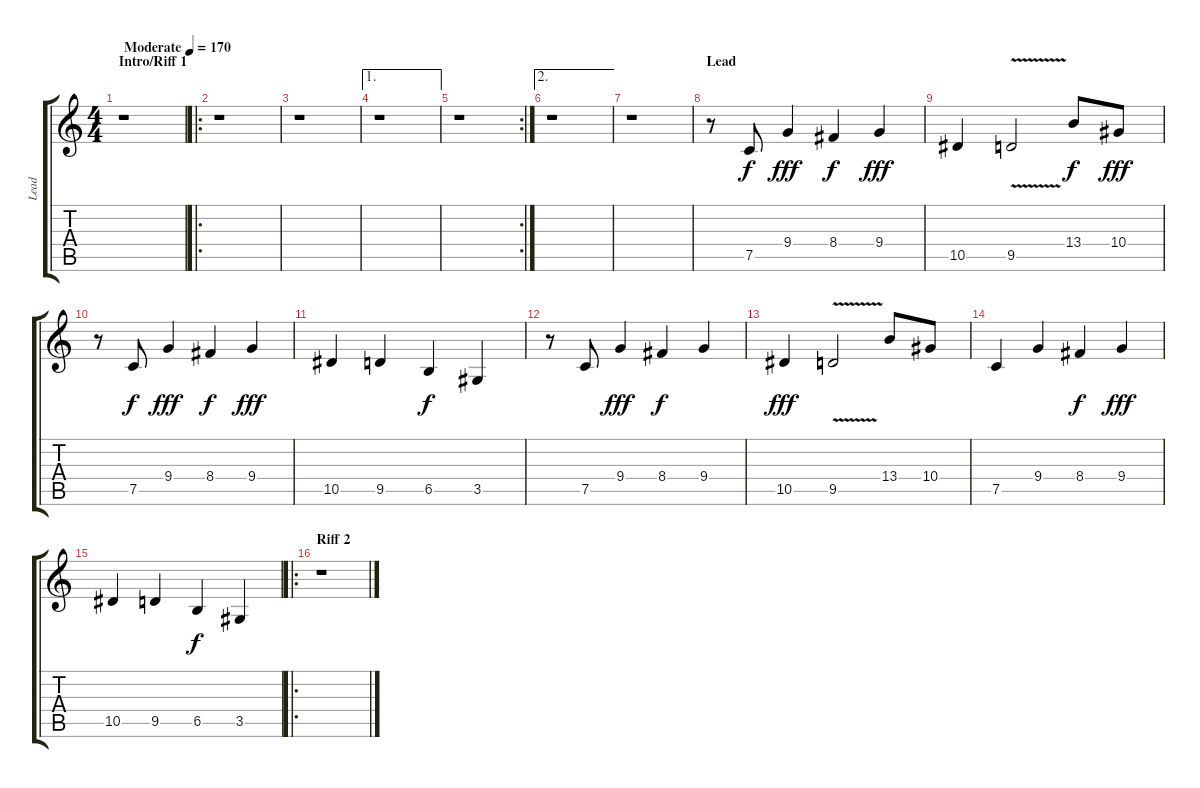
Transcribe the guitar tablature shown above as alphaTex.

\track ("Lead" "Lead") {instrument overdrivenguitar}
\staff {score tabs}
\tuning (C4 G3 Eb3 Bb2 F2 C2) {hide}
\ts (4 4)
\section ("" "Intro/Riff 1")
\tempo (170 "Moderate")
\clef g2
\ks c
r.1{dy f instrument overdrivenguitar} |
\ro
r.1 |
r.1 |
\ae 1
r.1 |
\rc 2
r.1 |
\ae 2
r.1 |
r.1 |
\section ("" "Lead")
r.8 7.5.8 9.4.4{dy fff} 8.4.4{dy f} 9.4.4{dy fff} |
10.5.4 9.5{v}.2 13.4.8{dy f} 10.4.8{dy fff} |
r.8 7.5.8{dy f} 9.4.4{dy fff} 8.4.4{dy f} 9.4.4{dy fff} |
10.5.4 9.5.4 6.5.4{dy f} 3.5.4 |
r.8 7.5.8 9.4.4{dy fff} 8.4.4{dy f} 9.4.4 |
10.5.4{dy fff} 9.5{v}.2 13.4.8 10.4.8 |
7.5.4 9.4.4 8.4.4{dy f} 9.4.4{dy fff} |
10.5.4 9.5.4 6.5.4{dy f} 3.5.4 |
\ro
\section ("" "Riff 2")
r.1
